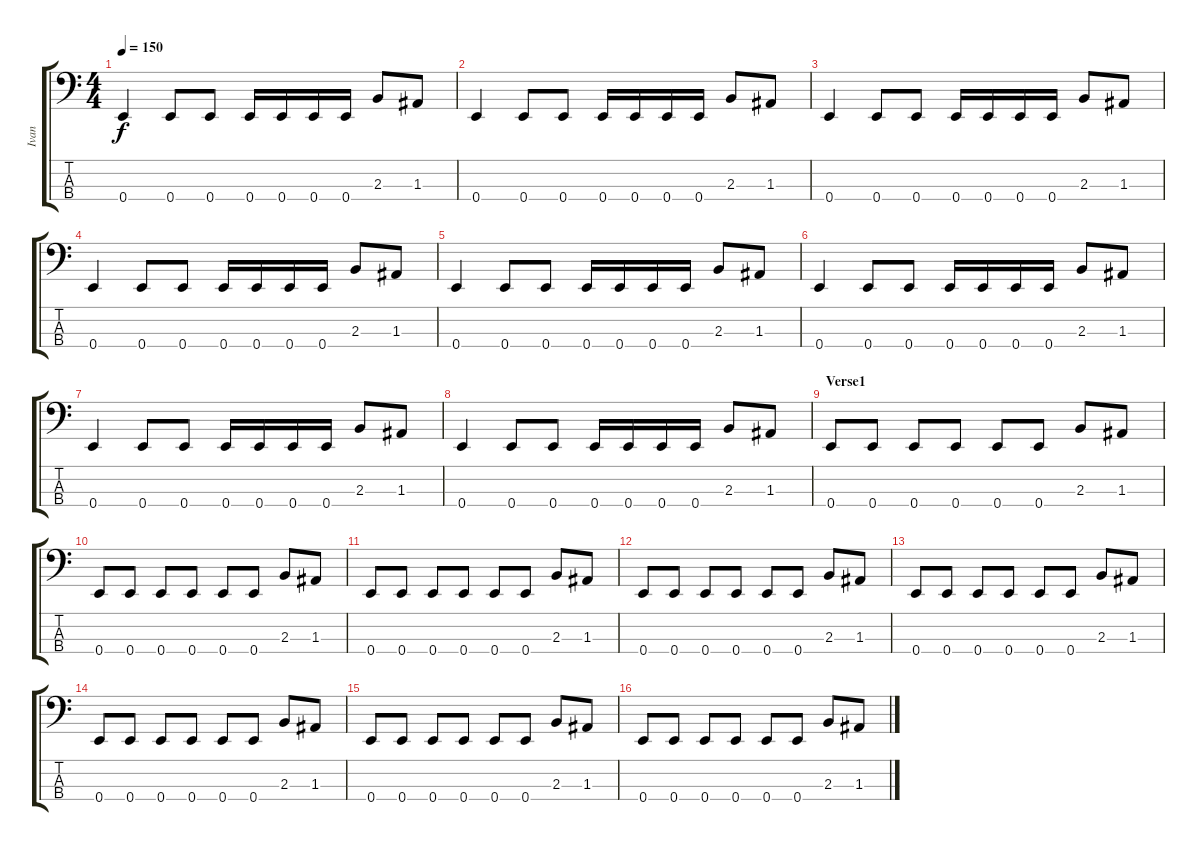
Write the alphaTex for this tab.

\track ("Ivan" "Ivan") {instrument electricbasspick}
\staff {score tabs}
\tuning (G2 D2 A1 E1) {hide}
\ts (4 4)
\section ("" "")
\tempo 150
\clef f4
\ks c
0.4.4{dy f} 0.4.8 0.4.8 0.4.16 0.4.16 0.4.16 0.4.16 2.3.8 1.3.8 |
0.4.4 0.4.8 0.4.8 0.4.16 0.4.16 0.4.16 0.4.16 2.3.8 1.3.8 |
0.4.4 0.4.8 0.4.8 0.4.16 0.4.16 0.4.16 0.4.16 2.3.8 1.3.8 |
0.4.4 0.4.8 0.4.8 0.4.16 0.4.16 0.4.16 0.4.16 2.3.8 1.3.8 |
0.4.4 0.4.8 0.4.8 0.4.16 0.4.16 0.4.16 0.4.16 2.3.8 1.3.8 |
0.4.4 0.4.8 0.4.8 0.4.16 0.4.16 0.4.16 0.4.16 2.3.8 1.3.8 |
0.4.4 0.4.8 0.4.8 0.4.16 0.4.16 0.4.16 0.4.16 2.3.8 1.3.8 |
0.4.4 0.4.8 0.4.8 0.4.16 0.4.16 0.4.16 0.4.16 2.3.8 1.3.8 |
\section ("" "Verse1")
0.4.8 0.4.8 0.4.8 0.4.8 0.4.8 0.4.8 2.3.8 1.3.8 |
0.4.8 0.4.8 0.4.8 0.4.8 0.4.8 0.4.8 2.3.8 1.3.8 |
0.4.8 0.4.8 0.4.8 0.4.8 0.4.8 0.4.8 2.3.8 1.3.8 |
0.4.8 0.4.8 0.4.8 0.4.8 0.4.8 0.4.8 2.3.8 1.3.8 |
0.4.8 0.4.8 0.4.8 0.4.8 0.4.8 0.4.8 2.3.8 1.3.8 |
0.4.8 0.4.8 0.4.8 0.4.8 0.4.8 0.4.8 2.3.8 1.3.8 |
0.4.8 0.4.8 0.4.8 0.4.8 0.4.8 0.4.8 2.3.8 1.3.8 |
0.4.8 0.4.8 0.4.8 0.4.8 0.4.8 0.4.8 2.3.8 1.3.8
